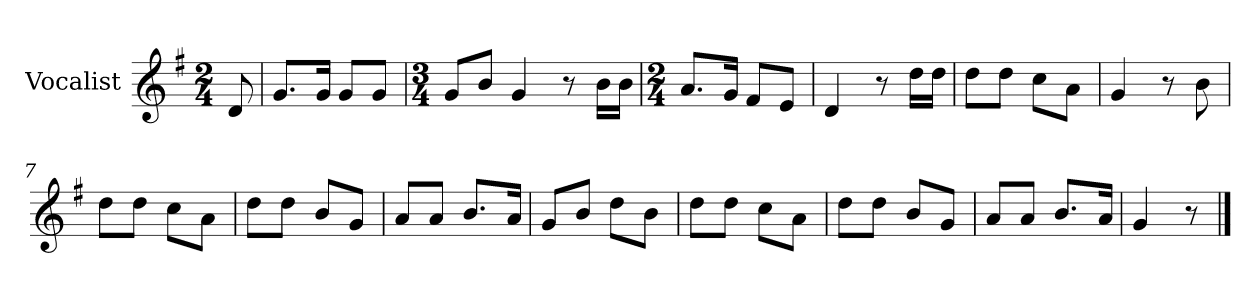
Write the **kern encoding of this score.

**kern
*part1
*staff1
*I"Vocalist
*k[f#]
*G:
*M2/4
=
8d
=1
8.gL
16gJk
8gL
8gJ
=2
*M3/4
8gL
8bJ
4g
8r
16bLL
16bJJ
=3
*M2/4
8.aL
16gJk
8f#L
8eJ
=4
4d
8r
16ddLL
16ddJJ
=5
8ddL
8ddJ
8ccL
8aJ
=6
4g
8r
8b
=7
8ddL
8ddJ
8ccL
8aJ
=8
8ddL
8ddJ
8bL
8gJ
=9
8aL
8aJ
8.bL
16aJk
=10
8gL
8bJ
8ddL
8bJ
=11
8ddL
8ddJ
8ccL
8aJ
=12
8ddL
8ddJ
8bL
8gJ
=13
8aL
8aJ
8.bL
16aJk
=14
4g
8r
==
*-
